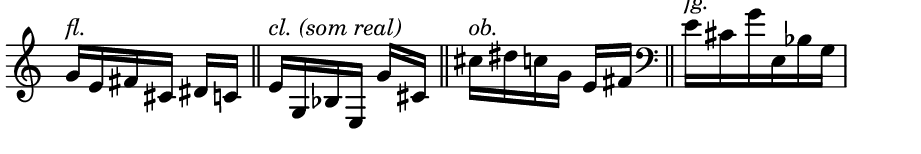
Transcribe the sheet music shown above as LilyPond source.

\version "2.10.33"

\include "../config/lib.ly"

\score {
  \new Staff \with {
    \remove "Time_signature_engraver" }{
      \time 3/8
      \relative c'' {
        \bracketUp
        g16^\markup{\italic{fl.}} e fis cis dis[ c]
        \bar "||"
        e16^\markup{\italic{cl. (som real)}} g, bes e, g'[ cis,]
        \bar "||"
        cis'16^\markup{\italic{ob.}} dis c g e[ fis]
        \bar "||"
        \clef bass
        e16^\markup{\italic{fg.}} cis g' e, bes' g
      }
    }
  \layout {
    \context {
      \Staff \consists "Horizontal_bracket_engraver"
    }
  }
}
\paper {
  paper-width = 15.6\cm
  paper-height = 2.6\cm
  line-width = 15.4\cm
  top-margin = -.3\cm
  left-margin = .1\cm
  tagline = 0
  indent = #0
}
